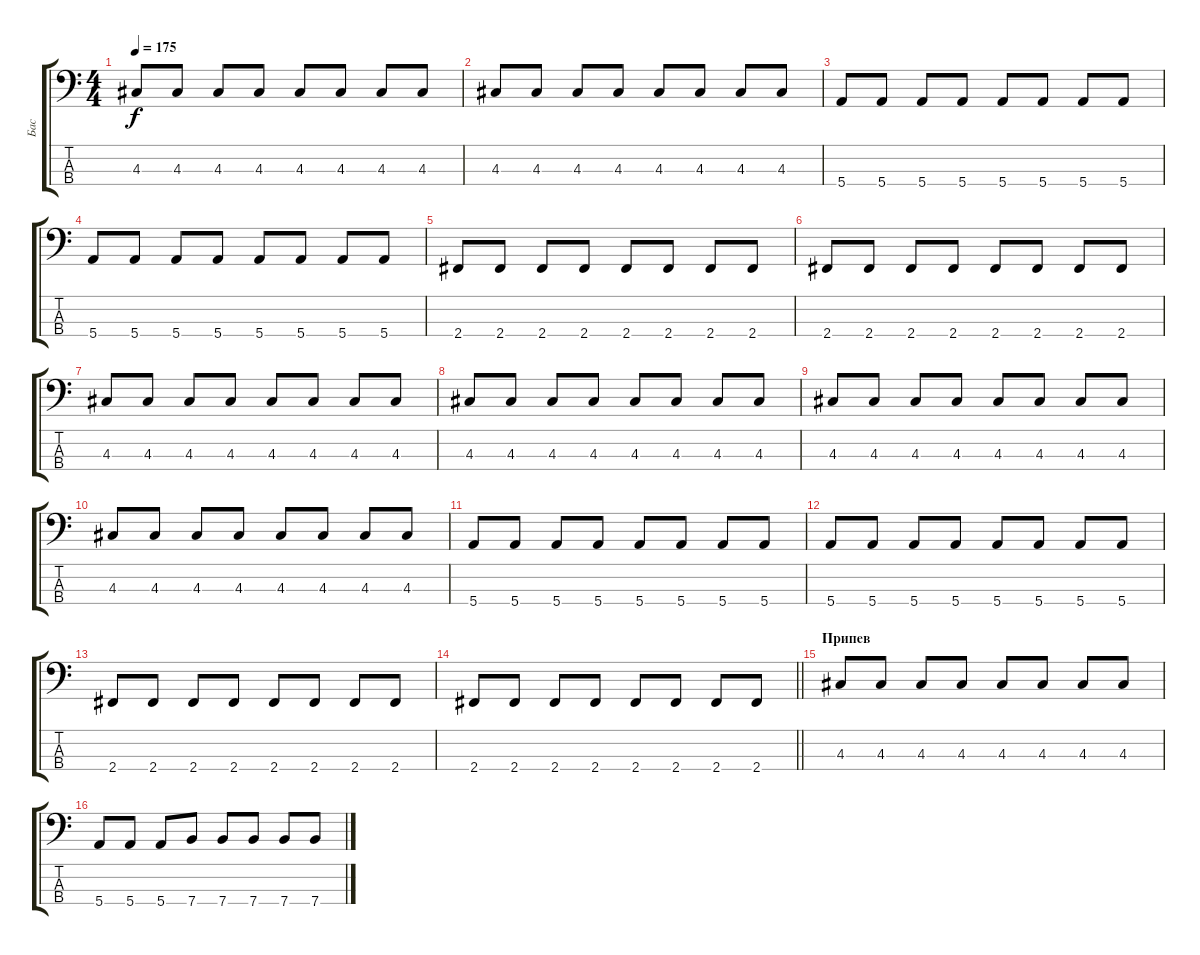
\track ("Бас" "Бас") {instrument electricbassfinger}
\staff {score tabs}
\tuning (G2 D2 A1 E1) {hide}
\ts (4 4)
\tempo 175
\clef f4
\ks c
4.3.8{dy f} 4.3.8 4.3.8 4.3.8 4.3.8 4.3.8 4.3.8 4.3.8 |
4.3.8 4.3.8 4.3.8 4.3.8 4.3.8 4.3.8 4.3.8 4.3.8 |
5.4.8 5.4.8 5.4.8 5.4.8 5.4.8 5.4.8 5.4.8 5.4.8 |
5.4.8 5.4.8 5.4.8 5.4.8 5.4.8 5.4.8 5.4.8 5.4.8 |
2.4.8 2.4.8 2.4.8 2.4.8 2.4.8 2.4.8 2.4.8 2.4.8 |
2.4.8 2.4.8 2.4.8 2.4.8 2.4.8 2.4.8 2.4.8 2.4.8 |
4.3.8 4.3.8 4.3.8 4.3.8 4.3.8 4.3.8 4.3.8 4.3.8 |
4.3.8 4.3.8 4.3.8 4.3.8 4.3.8 4.3.8 4.3.8 4.3.8 |
4.3.8 4.3.8 4.3.8 4.3.8 4.3.8 4.3.8 4.3.8 4.3.8 |
4.3.8 4.3.8 4.3.8 4.3.8 4.3.8 4.3.8 4.3.8 4.3.8 |
5.4.8 5.4.8 5.4.8 5.4.8 5.4.8 5.4.8 5.4.8 5.4.8 |
5.4.8 5.4.8 5.4.8 5.4.8 5.4.8 5.4.8 5.4.8 5.4.8 |
2.4.8 2.4.8 2.4.8 2.4.8 2.4.8 2.4.8 2.4.8 2.4.8 |
\barLineRight lightlight
2.4.8 2.4.8 2.4.8 2.4.8 2.4.8 2.4.8 2.4.8 2.4.8 |
\section ("" "Припев")
4.3.8 4.3.8 4.3.8 4.3.8 4.3.8 4.3.8 4.3.8 4.3.8 |
5.4.8 5.4.8 5.4.8 7.4.8 7.4.8 7.4.8 7.4.8 7.4.8
